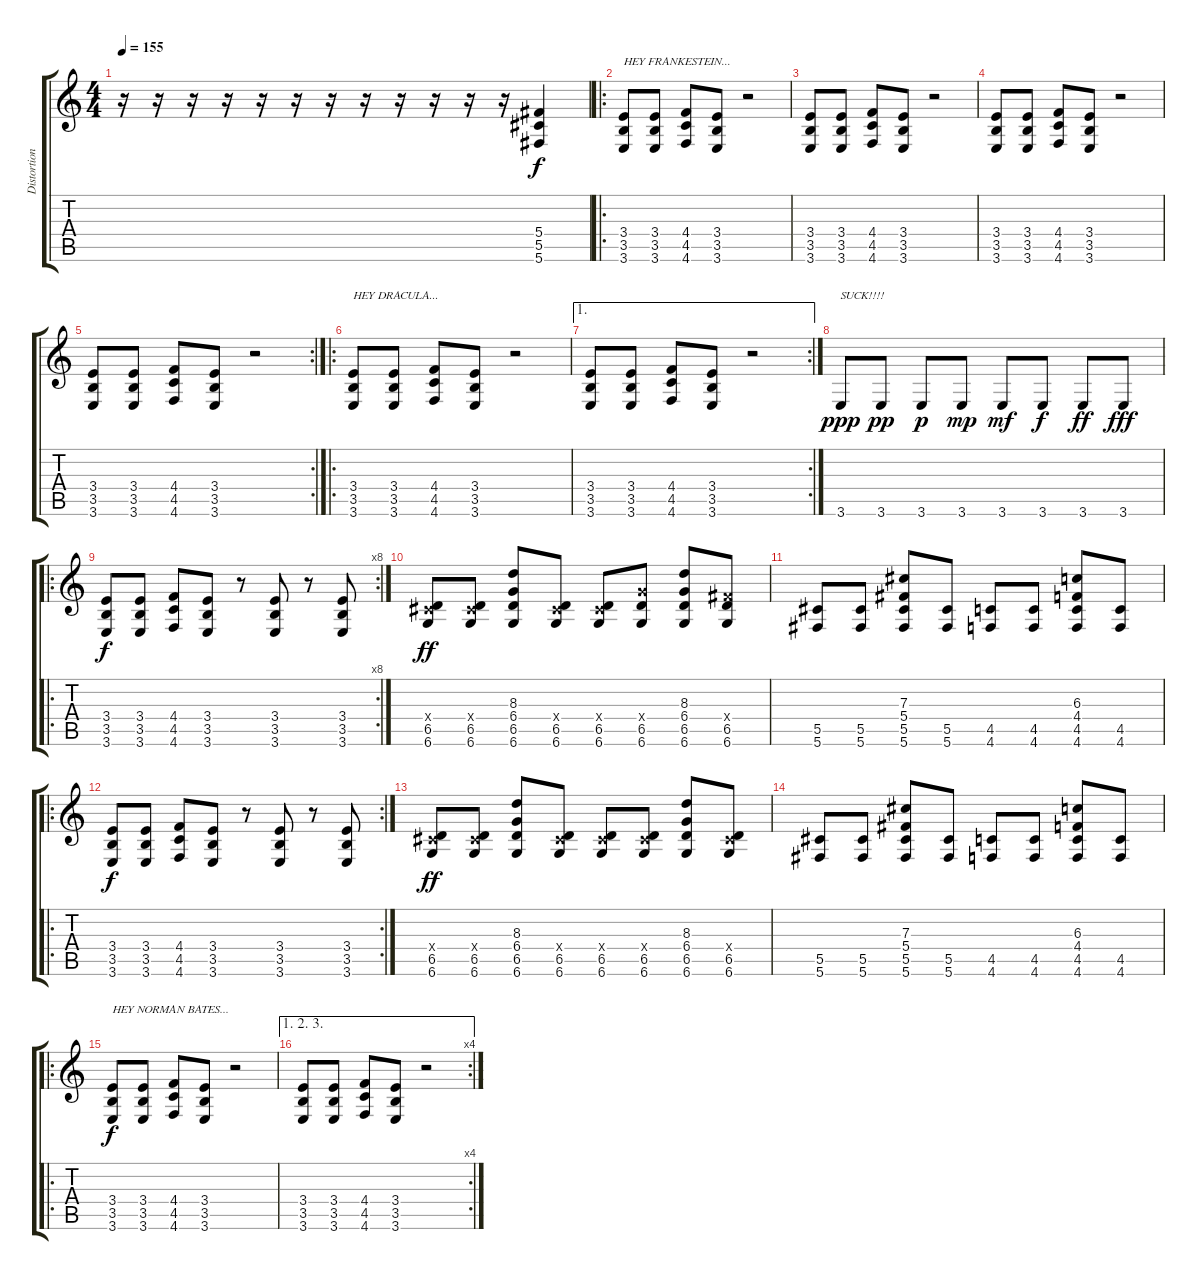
\track ("Distortion (joey on album)" "Distortion") {instrument distortionguitar}
\staff {score tabs}
\tuning (Eb4 Bb3 Gb3 Db3 Ab2 Db2) {hide}
\ts (4 4)
\tempo 155
\clef g2
\ks c
r.16{dy f instrument distortionguitar} r.16 r.16 r.16 r.16 r.16 r.16 r.16 r.16 r.16 r.16 r.16 (5.4 5.5 5.6).4 |
\ro
(3.4 3.5 3.6).8{txt "HEY FRANKESTEIN..."} (3.4 3.5 3.6).8 (4.4 4.5 4.6).8 (3.4 3.5 3.6).8 r.2 |
(3.4 3.5 3.6).8 (3.4 3.5 3.6).8 (4.4 4.5 4.6).8 (3.4 3.5 3.6).8 r.2 |
(3.4 3.5 3.6).8 (3.4 3.5 3.6).8 (4.4 4.5 4.6).8 (3.4 3.5 3.6).8 r.2 |
\rc 2
(3.4 3.5 3.6).8 (3.4 3.5 3.6).8 (4.4 4.5 4.6).8 (3.4 3.5 3.6).8 r.2 |
\ro
(3.4 3.5 3.6).8{txt "HEY DRACULA..."} (3.4 3.5 3.6).8 (4.4 4.5 4.6).8 (3.4 3.5 3.6).8 r.2 |
\ae 1
\rc 2
(3.4 3.5 3.6).8 (3.4 3.5 3.6).8 (4.4 4.5 4.6).8 (3.4 3.5 3.6).8 r.2 |
3.6.8{txt "SUCK!!!!" dy ppp} 3.6.8{dy pp} 3.6.8{dy p} 3.6.8{dy mp} 3.6.8{dy mf} 3.6.8{dy f} 3.6.8{dy ff} 3.6.8{dy fff} |
\ro
\rc 8
(3.4 3.5 3.6).8{dy f} (3.4 3.5 3.6).8 (4.4 4.5 4.6).8 (3.4 3.5 3.6).8 r.8 (3.4 3.5 3.6).8 r.8 (3.4 3.5 3.6).8 |
(0.4{x} 6.5 6.6).8{dy ff} (0.4{x} 6.5 6.6).8 (8.3 6.4 6.5 6.6).8 (0.4{x} 6.5 6.6).8 (0.4{x} 6.5 6.6).8 (6.4{x} 6.5 6.6).8 (8.3 6.4 6.5 6.6).8 (5.4{x} 6.5 6.6).8 |
(5.5 5.6).8 (5.5 5.6).8 (7.3 5.4 5.5 5.6).8 (5.5 5.6).8 (4.5 4.6).8 (4.5 4.6).8 (6.3 4.4 4.5 4.6).8 (4.5 4.6).8 |
\ro
\rc 2
(3.4 3.5 3.6).8{dy f} (3.4 3.5 3.6).8 (4.4 4.5 4.6).8 (3.4 3.5 3.6).8 r.8 (3.4 3.5 3.6).8 r.8 (3.4 3.5 3.6).8 |
(0.4{x} 6.5 6.6).8{dy ff} (0.4{x} 6.5 6.6).8 (8.3 6.4 6.5 6.6).8 (0.4{x} 6.5 6.6).8 (0.4{x} 6.5 6.6).8 (0.4{x} 6.5 6.6).8 (8.3 6.4 6.5 6.6).8 (0.4{x} 6.5 6.6).8 |
(5.5 5.6).8 (5.5 5.6).8 (7.3 5.4 5.5 5.6).8 (5.5 5.6).8 (4.5 4.6).8 (4.5 4.6).8 (6.3 4.4 4.5 4.6).8 (4.5 4.6).8 |
\ro
(3.4 3.5 3.6).8{txt "HEY NORMAN BATES..." dy f} (3.4 3.5 3.6).8 (4.4 4.5 4.6).8 (3.4 3.5 3.6).8 r.2 |
\ae (1 2 3)
\rc 4
(3.4 3.5 3.6).8 (3.4 3.5 3.6).8 (4.4 4.5 4.6).8 (3.4 3.5 3.6).8 r.2
